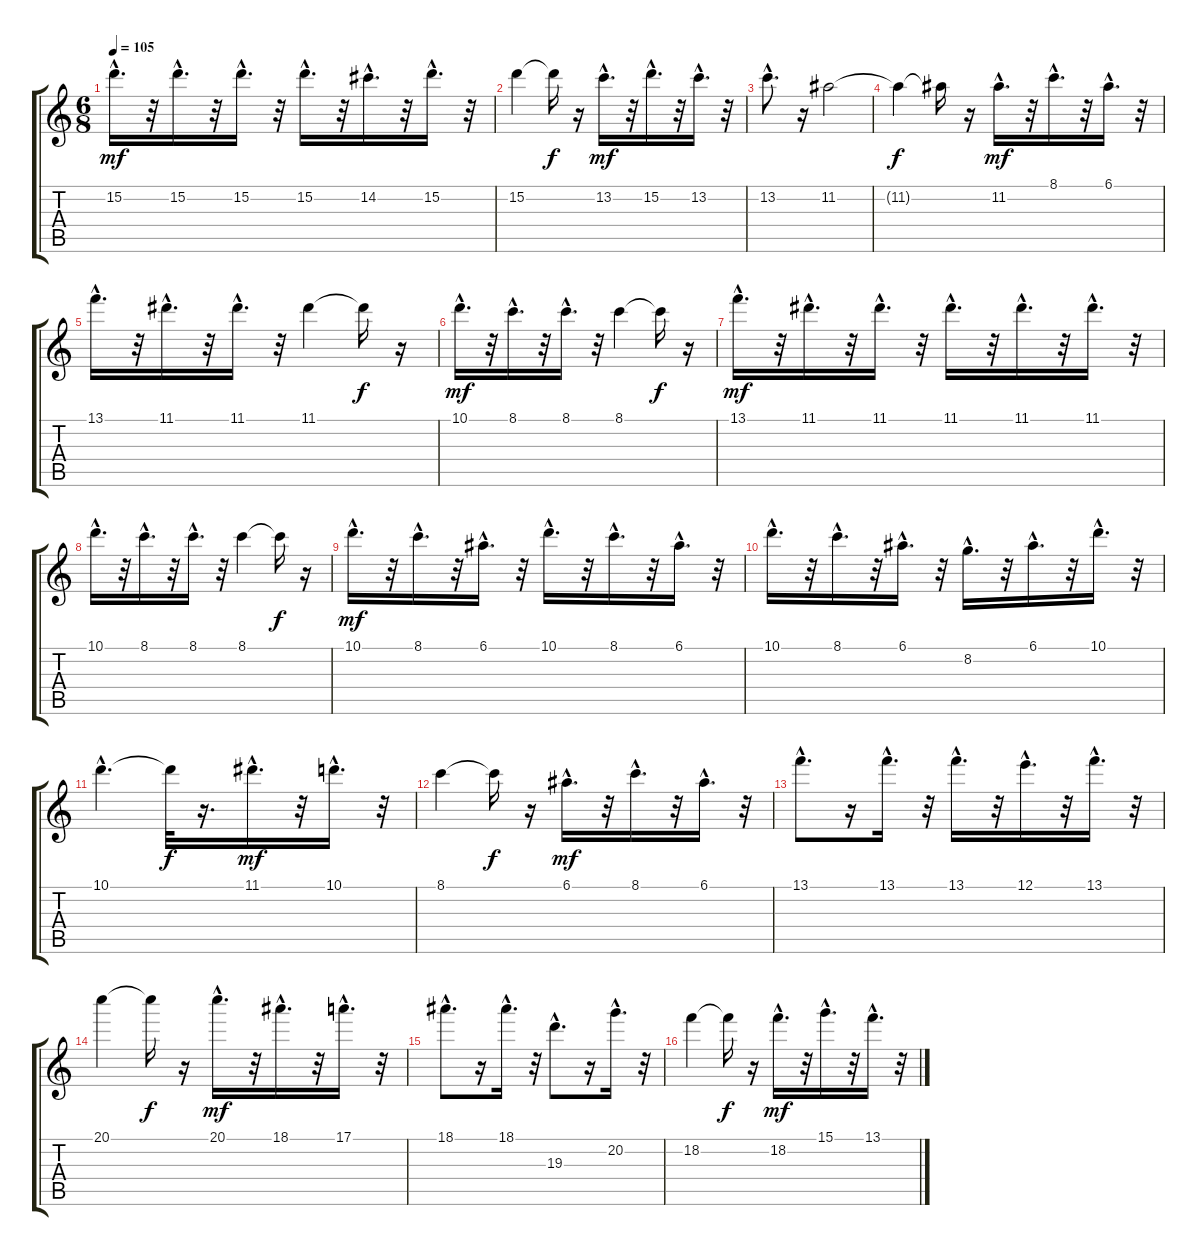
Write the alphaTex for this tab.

\track "" {instrument electricguitarclean}
\staff {score tabs}
\tuning (E4 B3 G3 D3 A2 E2) {hide}
\ts (6 8)
\tempo 105
\clef g2
\ks c
15.2{hac}.16{d dy mf} r.32 15.2{hac}.16{d} r.32 15.2{hac}.16{d} r.32 15.2{hac}.16{d} r.32 14.2{hac}.16{d} r.32 15.2{hac}.16{d} r.32 |
15.2.4 15.2{t}.16{dy f} r.16 13.2{hac}.16{d dy mf} r.32 15.2{hac}.16{d} r.32 13.2{hac}.16{d} r.32 |
13.2{hac}.8{d} r.16 11.2.2 |
11.2{t}.4{dy f} 11.2{t}.16 r.16 11.2{hac}.16{d dy mf} r.32 8.1{hac}.16{d} r.32 6.1{hac}.16{d} r.32 |
13.1{hac}.16{d} r.32 11.1{hac}.16{d} r.32 11.1{hac}.16{d} r.32 11.1.4 11.1{t}.16{dy f} r.16 |
10.1{hac}.16{d dy mf} r.32 8.1{hac}.16{d} r.32 8.1{hac}.16{d} r.32 8.1.4 8.1{t}.16{dy f} r.16 |
13.1{hac}.16{d dy mf} r.32 11.1{hac}.16{d} r.32 11.1{hac}.16{d} r.32 11.1{hac}.16{d} r.32 11.1{hac}.16{d} r.32 11.1{hac}.16{d} r.32 |
10.1{hac}.16{d} r.32 8.1{hac}.16{d} r.32 8.1{hac}.16{d} r.32 8.1.4 8.1{t}.16{dy f} r.16 |
10.1{hac}.16{d dy mf} r.32 8.1{hac}.16{d} r.32 6.1{hac}.16{d} r.32 10.1{hac}.16{d} r.32 8.1{hac}.16{d} r.32 6.1{hac}.16{d} r.32 |
10.1{hac}.16{d} r.32 8.1{hac}.16{d} r.32 6.1{hac}.16{d} r.32 8.2{hac}.16{d} r.32 6.1{hac}.16{d} r.32 10.1{hac}.16{d} r.32 |
10.1{hac}.4{d} 10.1{t}.32{dy f} r.16{d} 11.1{hac}.16{d dy mf} r.32 10.1{hac}.16{d} r.32 |
8.1.4 8.1{t}.16{dy f} r.16 6.1{hac}.16{d dy mf} r.32 8.1{hac}.16{d} r.32 6.1{hac}.16{d} r.32 |
13.1{hac}.8{d} r.16 13.1{hac}.16{d} r.32 13.1{hac}.16{d} r.32 12.1{hac}.16{d} r.32 13.1{hac}.16{d} r.32 |
20.1.4 20.1{t}.16{dy f} r.16 20.1{hac}.16{d dy mf} r.32 18.1{hac}.16{d} r.32 17.1{hac}.16{d} r.32 |
18.1{hac}.8{d} r.16 18.1{hac}.16{d} r.32 19.3{hac}.8{d} r.16 20.2{hac}.16{d} r.32 |
18.2.4 18.2{t}.16{dy f} r.16 18.2{hac}.16{d dy mf} r.32 15.1{hac}.16{d} r.32 13.1{hac}.16{d} r.32
